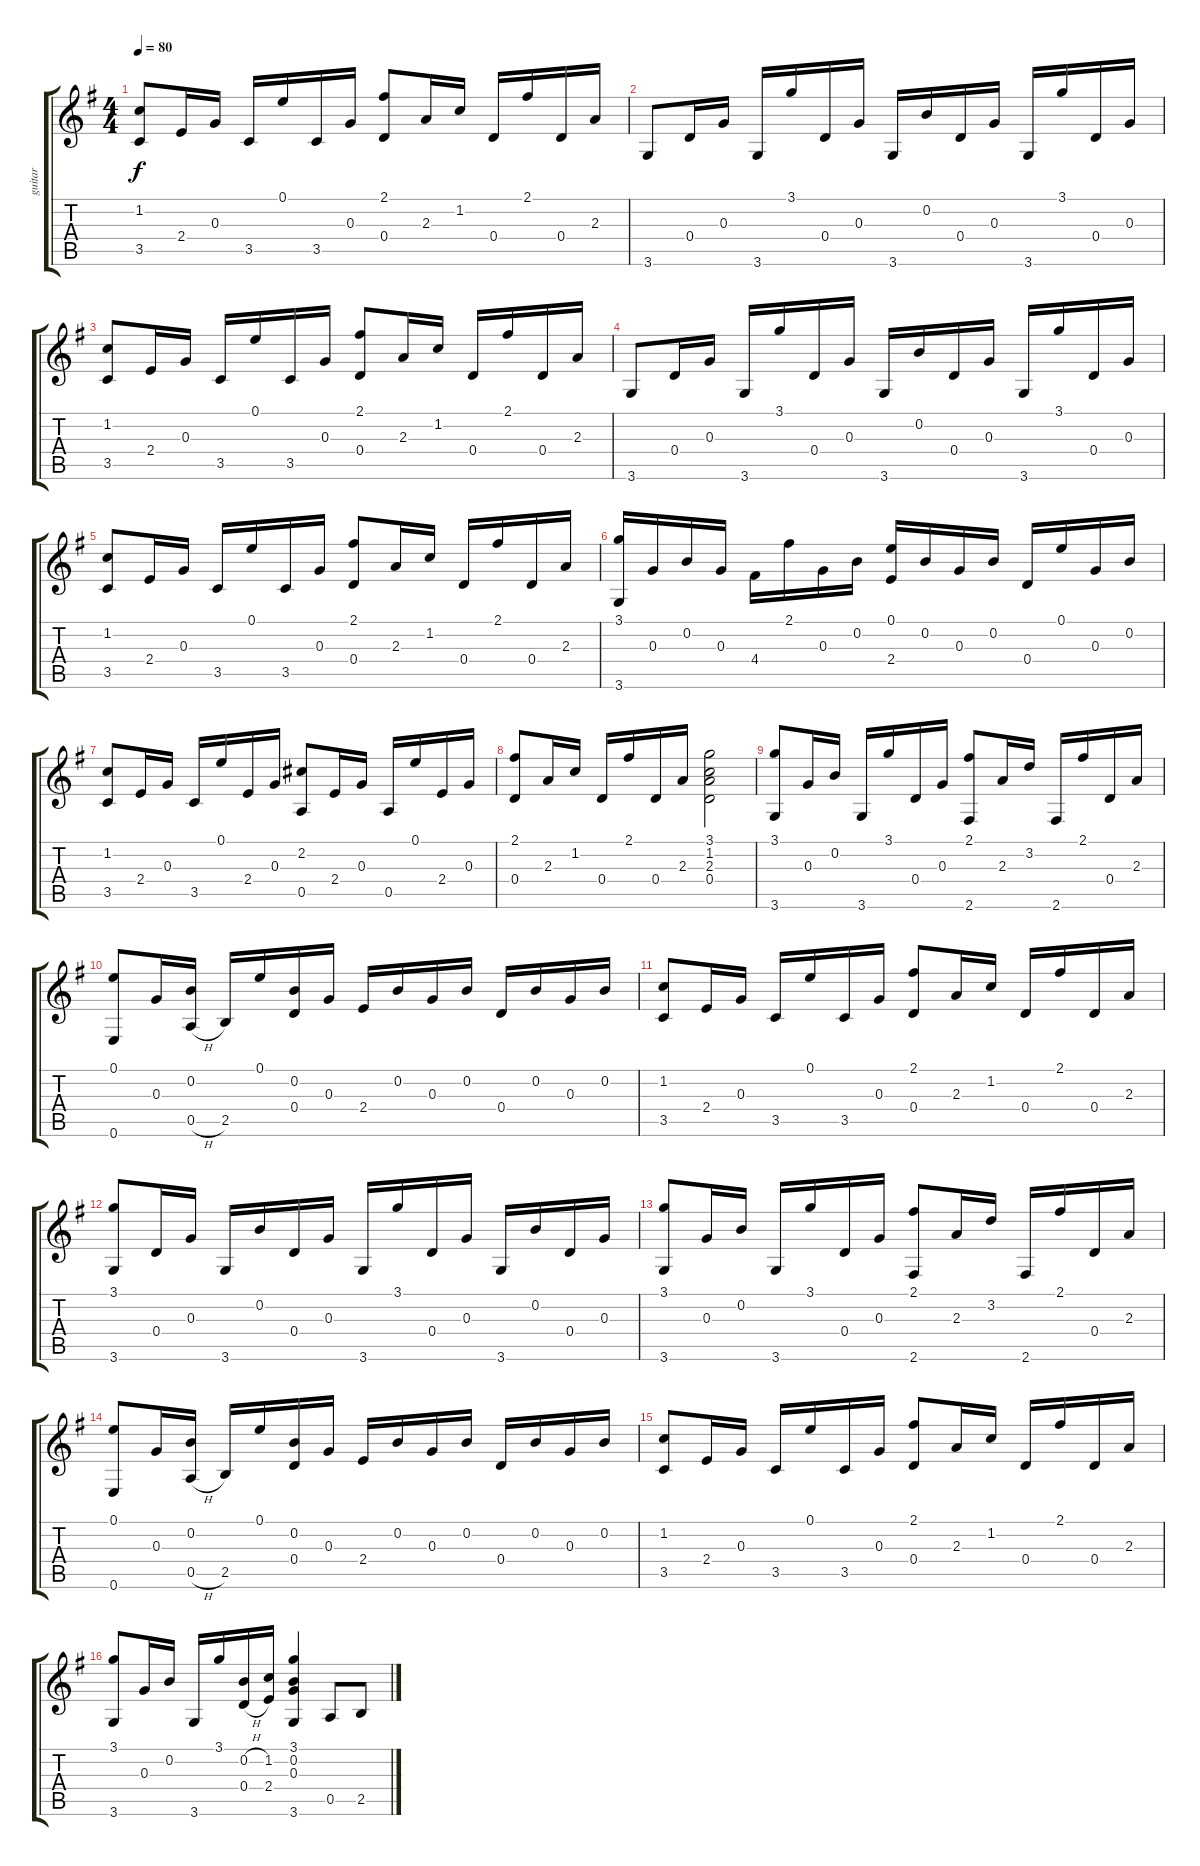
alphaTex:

\track ("guitar" "guitar") {instrument acousticguitarsteel}
\staff {score tabs}
\tuning (E4 B3 G3 D3 A2 E2) {hide}
\ts (4 4)
\tempo 80
\clef g2
\ks g
(1.2 3.5).8{dy f} 2.4.16 0.3.16 3.5.16 0.1.16 3.5.16 0.3.16 (2.1 0.4).8 2.3.16 1.2.16 0.4.16 2.1.16 0.4.16 2.3.16 |
3.6.8 0.4.16 0.3.16 3.6.16 3.1.16 0.4.16 0.3.16 3.6.16 0.2.16 0.4.16 0.3.16 3.6.16 3.1.16 0.4.16 0.3.16 |
(1.2 3.5).8 2.4.16 0.3.16 3.5.16 0.1.16 3.5.16 0.3.16 (2.1 0.4).8 2.3.16 1.2.16 0.4.16 2.1.16 0.4.16 2.3.16 |
3.6.8 0.4.16 0.3.16 3.6.16 3.1.16 0.4.16 0.3.16 3.6.16 0.2.16 0.4.16 0.3.16 3.6.16 3.1.16 0.4.16 0.3.16 |
(1.2 3.5).8 2.4.16 0.3.16 3.5.16 0.1.16 3.5.16 0.3.16 (2.1 0.4).8 2.3.16 1.2.16 0.4.16 2.1.16 0.4.16 2.3.16 |
(3.1 3.6).16 0.3.16 0.2.16 0.3.16 4.4.16 2.1.16 0.3.16 0.2.16 (0.1 2.4).16 0.2.16 0.3.16 0.2.16 0.4.16 0.1.16 0.3.16 0.2.16 |
(1.2 3.5).8 2.4.16 0.3.16 3.5.16 0.1.16 2.4.16 0.3.16 (2.2 0.5).8 2.4.16 0.3.16 0.5.16 0.1.16 2.4.16 0.3.16 |
(2.1 0.4).8 2.3.16 1.2.16 0.4.16 2.1.16 0.4.16 2.3.16 (3.1 1.2 2.3 0.4).2 |
(3.1 3.6).8 0.3.16 0.2.16 3.6.16 3.1.16 0.4.16 0.3.16 (2.1 2.6).8 2.3.16 3.2.16 2.6.16 2.1.16 0.4.16 2.3.16 |
(0.1 0.6).8 0.3.16 (0.2 0.5{h}).16 2.5.16 0.1.16 (0.2 0.4).16 0.3.16 2.4.16 0.2.16 0.3.16 0.2.16 0.4.16 0.2.16 0.3.16 0.2.16 |
(1.2 3.5).8 2.4.16 0.3.16 3.5.16 0.1.16 3.5.16 0.3.16 (2.1 0.4).8 2.3.16 1.2.16 0.4.16 2.1.16 0.4.16 2.3.16 |
(3.1 3.6).8 0.4.16 0.3.16 3.6.16 0.2.16 0.4.16 0.3.16 3.6.16 3.1.16 0.4.16 0.3.16 3.6.16 0.2.16 0.4.16 0.3.16 |
(3.1 3.6).8 0.3.16 0.2.16 3.6.16 3.1.16 0.4.16 0.3.16 (2.1 2.6).8 2.3.16 3.2.16 2.6.16 2.1.16 0.4.16 2.3.16 |
(0.1 0.6).8 0.3.16 (0.2 0.5{h}).16 2.5.16 0.1.16 (0.2 0.4).16 0.3.16 2.4.16 0.2.16 0.3.16 0.2.16 0.4.16 0.2.16 0.3.16 0.2.16 |
(1.2 3.5).8 2.4.16 0.3.16 3.5.16 0.1.16 3.5.16 0.3.16 (2.1 0.4).8 2.3.16 1.2.16 0.4.16 2.1.16 0.4.16 2.3.16 |
(3.1 3.6).8 0.3.16 0.2.16 3.6.16 3.1.16 (0.2{h} 0.4{h}).16 (1.2 2.4).16 (3.1 0.2 0.3 3.6).4 0.5.8 2.5.8
